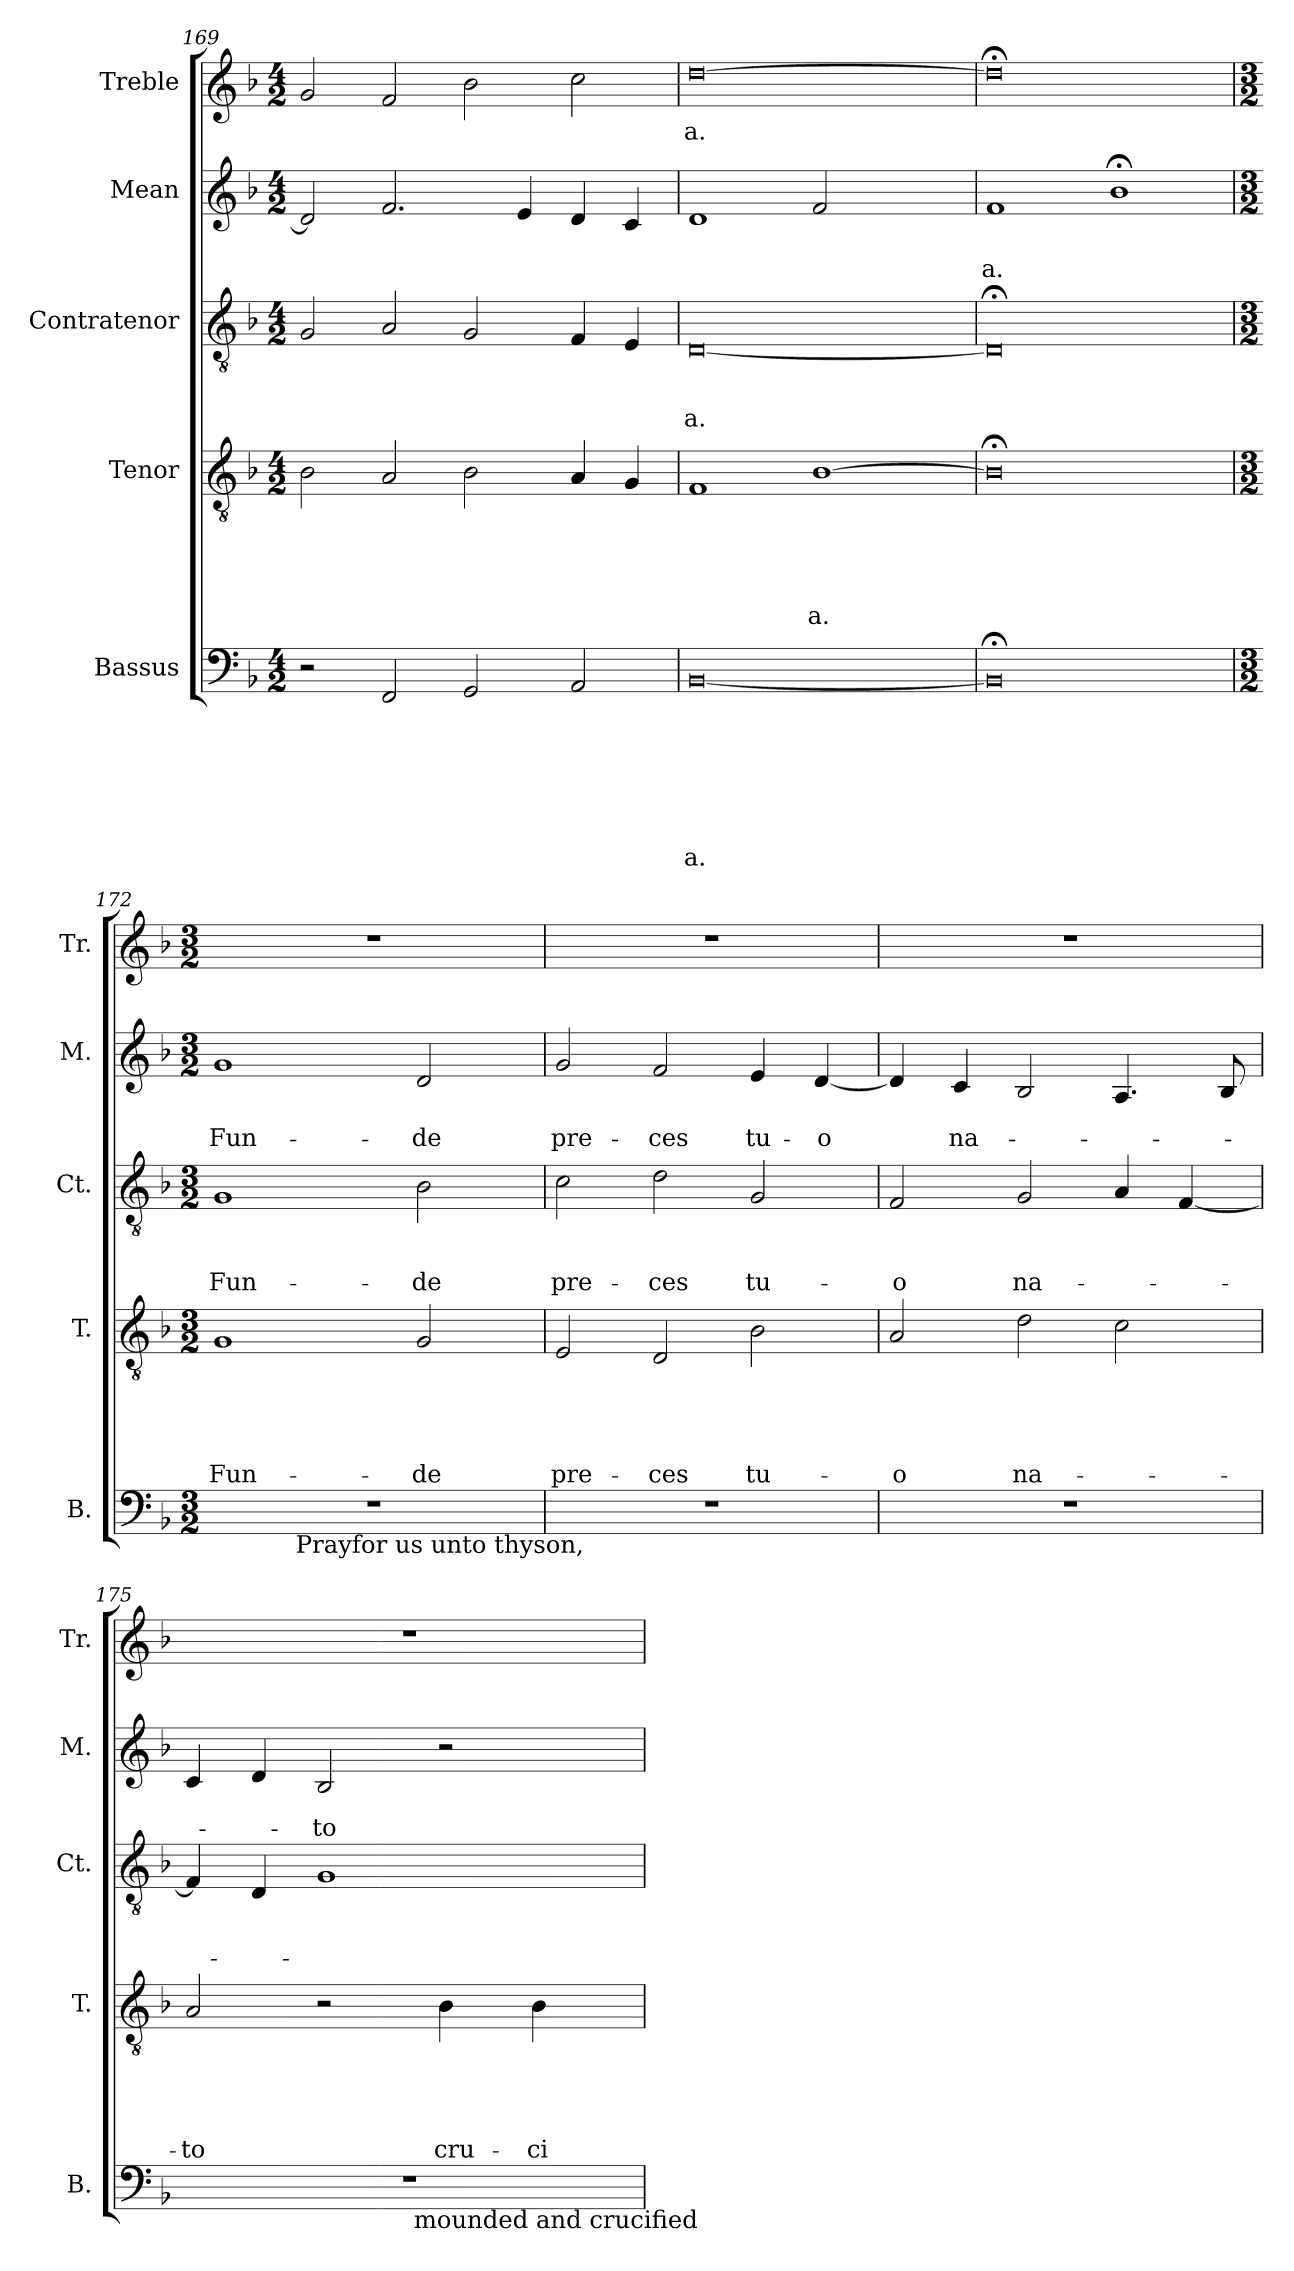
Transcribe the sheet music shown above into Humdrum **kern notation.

**kern	**text	**text	**text	**text	**text	**text	**text	**kern	**text	**text	**text	**text	**text	**kern	**text	**text	**text	**kern	**text	**text	**kern	**text
*part5	*part5	*part5	*part5	*part5	*part5	*part5	*part5	*part4	*part4	*part4	*part4	*part4	*part4	*part3	*part3	*part3	*part3	*part2	*part2	*part2	*part1	*part1
*staff5	*staff5	*staff5	*staff5	*staff5	*staff5	*staff5	*staff5	*staff4	*staff4	*staff4	*staff4	*staff4	*staff4	*staff3	*staff3	*staff3	*staff3	*staff2	*staff2	*staff2	*staff1	*staff1
*I"Bassus	*	*	*	*	*	*	*	*I"Tenor	*	*	*	*	*	*I"Contratenor	*	*	*	*I"Mean	*	*	*I"Treble	*
*I'B.	*	*	*	*	*	*	*	*I'T.	*	*	*	*	*	*I'Ct.	*	*	*	*I'M.	*	*	*I'Tr.	*
*clefF4	*	*	*	*	*	*	*	*clefGv2	*	*	*	*	*	*clefGv2	*	*	*	*clefG2	*	*	*clefG2	*
*k[b-]	*	*	*	*	*	*	*	*k[b-]	*	*	*	*	*	*k[b-]	*	*	*	*k[b-]	*	*	*k[b-]	*
*F:	*	*	*	*	*	*	*	*F:	*	*	*	*	*	*F:	*	*	*	*F:	*	*	*F:	*
*M4/2	*	*	*	*	*	*	*	*M4/2	*	*	*	*	*	*M4/2	*	*	*	*M4/2	*	*	*M4/2	*
=169	=169	=169	=169	=169	=169	=169	=169	=169	=169	=169	=169	=169	=169	=169	=169	=169	=169	=169	=169	=169	=169	=169
2r	.	.	.	.	.	.	.	2B-\	.	.	.	.	.	2G/	.	.	.	2d/]	.	.	2g/	.
2FF/	.	.	.	.	.	.	.	2A/	.	.	.	.	.	2A/	.	.	.	2.f/	.	.	2f/	.
2GG/	.	.	.	.	.	.	.	2B-\	.	.	.	.	.	2G/	.	.	.	.	.	.	2b-\	.
.	.	.	.	.	.	.	.	.	.	.	.	.	.	.	.	.	.	4e/	.	.	.	.
2AA/	.	.	.	.	.	.	.	4A/	.	.	.	.	.	4F/	.	.	.	4d/	.	.	2cc\	.
.	.	.	.	.	.	.	.	4G/	.	.	.	.	.	4E/	.	.	.	4c/	.	.	.	.
=170	=170	=170	=170	=170	=170	=170	=170	=170	=170	=170	=170	=170	=170	=170	=170	=170	=170	=170	=170	=170	=170	=170
!	!	!	!	!	!	!	!LO:LY:b	!	!	!	!	!	!	!	!	!	!LO:LY:b	!	!	!	!	!LO:LY:b
[<0BB-	.	.	.	.	.	.	-a.	1F	.	.	.	.	.	[<0D	.	.	-a.	1d	.	.	[>0dd	-a.
!	!	!	!	!	!	!	!	!	!	!	!	!	!LO:LY:b	!	!	!	!	!	!	!	!	!
.	.	.	.	.	.	.	.	[>1B-	.	.	.	.	-a.	.	.	.	.	2f/	.	.	.	.
.	.	.	.	.	.	.	.	.	.	.	.	.	.	.	.	.	.	2ryy	.	.	.	.
=171	=171	=171	=171	=171	=171	=171	=171	=171	=171	=171	=171	=171	=171	=171	=171	=171	=171	=171	=171	=171	=171	=171
!	!	!	!	!	!	!	!	!	!	!	!	!	!	!	!	!	!	!	!	!LO:LY:b	!	!
0BB-;]	.	.	.	.	.	.	.	0B-;<]	.	.	.	.	.	0D;]	.	.	.	1f	.	-a.	0dd;<]	.
.	.	.	.	.	.	.	.	.	.	.	.	.	.	.	.	.	.	1b-;<	.	.	.	.
!!LO:PB:g=z
=172	=172	=172	=172	=172	=172	=172	=172	=172	=172	=172	=172	=172	=172	=172	=172	=172	=172	=172	=172	=172	=172	=172
*M3/2	*	*	*	*	*	*	*	*M3/2	*	*	*	*	*	*M3/2	*	*	*	*M3/2	*	*	*M3/2	*
!LO:N:vis=1	!	!	!	!	!	!	!	!	!	!	!	!	!LO:LY:b	!	!	!	!LO:LY:b	!	!	!LO:LY:b	!LO:N:vis=1	!
*^	*	*	*	*	*	*	*	*	*	*	*	*	*	*	*	*	*	*	*	*	*	*
1.r	4ryy	.	.	.	.	.	.	.	1G	.	.	.	.	Fun-	1G	.	.	Fun-	1g	.	Fun-	1.r	.
.	32ryy	.	.	.	.	.	.	.	.	.	.	.	.	.	.	.	.	.	.	.	.	.	.
!	!LO:TX:b:t=Prayfor us unto thyson,	!	!	!	!	!	!	!	!	!	!	!	!	!	!	!	!	!	!	!	!	!	!
.	1ryy	.	.	.	.	.	.	.	.	.	.	.	.	.	.	.	.	.	.	.	.	.	.
!	!	!	!	!	!	!	!	!	!	!	!	!	!	!LO:LY:b	!	!	!	!LO:LY:b	!	!	!LO:LY:b	!	!
.	.	.	.	.	.	.	.	.	2G/	.	.	.	.	-de	2B-\	.	.	-de	2d/	.	-de	.	.
.	8..ryy	.	.	.	.	.	.	.	.	.	.	.	.	.	.	.	.	.	.	.	.	.	.
=173	=173	=173	=173	=173	=173	=173	=173	=173	=173	=173	=173	=173	=173	=173	=173	=173	=173	=173	=173	=173	=173	=173	=173
!LO:N:vis=1	!	!	!	!	!	!	!	!	!	!	!	!	!	!LO:LY:b	!	!	!	!LO:LY:b	!	!	!LO:LY:b	!LO:N:vis=1	!
*v	*v	*	*	*	*	*	*	*	*	*	*	*	*	*	*	*	*	*	*	*	*	*	*
1.r	.	.	.	.	.	.	.	2E/	.	.	.	.	pre-	2c\	.	.	pre-	2g/	.	pre-	1.r	.
!	!	!	!	!	!	!	!	!	!	!	!	!	!LO:LY:b	!	!	!	!LO:LY:b	!	!	!LO:LY:b	!	!
.	.	.	.	.	.	.	.	2D/	.	.	.	.	-ces	2d\	.	.	-ces	2f/	.	-ces	.	.
!	!	!	!	!	!	!	!	!	!	!	!	!	!LO:LY:b	!	!	!	!LO:LY:b	!	!	!LO:LY:b	!	!
.	.	.	.	.	.	.	.	2B-\	.	.	.	.	tu-	2G/	.	.	tu-	4e/	.	tu-	.	.
!	!	!	!	!	!	!	!	!	!	!	!	!	!	!	!	!	!	!	!	!LO:LY:b	!	!
.	.	.	.	.	.	.	.	.	.	.	.	.	.	.	.	.	.	[<4d/	.	-o	.	.
=174	=174	=174	=174	=174	=174	=174	=174	=174	=174	=174	=174	=174	=174	=174	=174	=174	=174	=174	=174	=174	=174	=174
!LO:N:vis=1	!	!	!	!	!	!	!	!	!	!	!	!	!LO:LY:b	!	!	!	!LO:LY:b	!	!	!	!LO:N:vis=1	!
1.r	.	.	.	.	.	.	.	2A/	.	.	.	.	-o	2F/	.	.	-o	4d/]	.	.	1.r	.
!	!	!	!	!	!	!	!	!	!	!	!	!	!	!	!	!	!	!	!	!LO:LY:b	!	!
.	.	.	.	.	.	.	.	.	.	.	.	.	.	.	.	.	.	4c/	.	na-	.	.
!	!	!	!	!	!	!	!	!	!	!	!	!	!LO:LY:b	!	!	!	!LO:LY:b	!	!	!	!	!
.	.	.	.	.	.	.	.	2d\	.	.	.	.	na-	2G/	.	.	na-	2B-/	.	.	.	.
.	.	.	.	.	.	.	.	2c\	.	.	.	.	.	4A/	.	.	.	4.A/	.	.	.	.
.	.	.	.	.	.	.	.	.	.	.	.	.	.	[<4F/	.	.	.	.	.	.	.	.
.	.	.	.	.	.	.	.	.	.	.	.	.	.	.	.	.	.	8B-/	.	.	.	.
=175	=175	=175	=175	=175	=175	=175	=175	=175	=175	=175	=175	=175	=175	=175	=175	=175	=175	=175	=175	=175	=175	=175
!LO:N:vis=1	!	!	!	!	!	!	!	!	!	!	!	!	!LO:LY:b	!	!	!	!	!	!	!	!LO:N:vis=1	!
*^	*	*	*	*	*	*	*	*	*	*	*	*	*	*	*	*	*	*	*	*	*	*
1.r	2ryy	.	.	.	.	.	.	.	2A/	.	.	.	.	-to	4F/]	.	.	.	4c/	.	.	1.r	.
.	.	.	.	.	.	.	.	.	.	.	.	.	.	.	4D/	.	.	.	4d/	.	.	.	.
!	!	!	!	!	!	!	!	!	!	!	!	!	!	!	!	!	!	!	!	!	!LO:LY:b	!	!
.	4...ryy	.	.	.	.	.	.	.	2r	.	.	.	.	.	1G	.	.	.	2B-/	.	-to	.	.
!	!LO:TX:b:t=mounded and crucified	!	!	!	!	!	!	!	!	!	!	!	!	!	!	!	!	!	!	!	!	!	!
.	2ryy	.	.	.	.	.	.	.	.	.	.	.	.	.	.	.	.	.	.	.	.	.	.
!	!	!	!	!	!	!	!	!	!	!	!	!	!	!LO:LY:b	!	!	!	!	!	!	!	!	!
.	.	.	.	.	.	.	.	.	4B-\	.	.	.	.	cru-	.	.	.	.	2r	.	.	.	.
!	!	!	!	!	!	!	!	!	!	!	!	!	!	!LO:LY:b:rj	!	!	!	!	!	!	!	!	!
.	.	.	.	.	.	.	.	.	4B-\	.	.	.	.	-ci-	.	.	.	.	.	.	.	.	.
.	32ryy	.	.	.	.	.	.	.	.	.	.	.	.	.	.	.	.	.	.	.	.	.	.
*v	*v	*	*	*	*	*	*	*	*	*	*	*	*	*	*	*	*	*	*	*	*	*	*
=	=	=	=	=	=	=	=	=	=	=	=	=	=	=	=	=	=	=	=	=	=	=
*-	*-	*-	*-	*-	*-	*-	*-	*-	*-	*-	*-	*-	*-	*-	*-	*-	*-	*-	*-	*-	*-	*-
